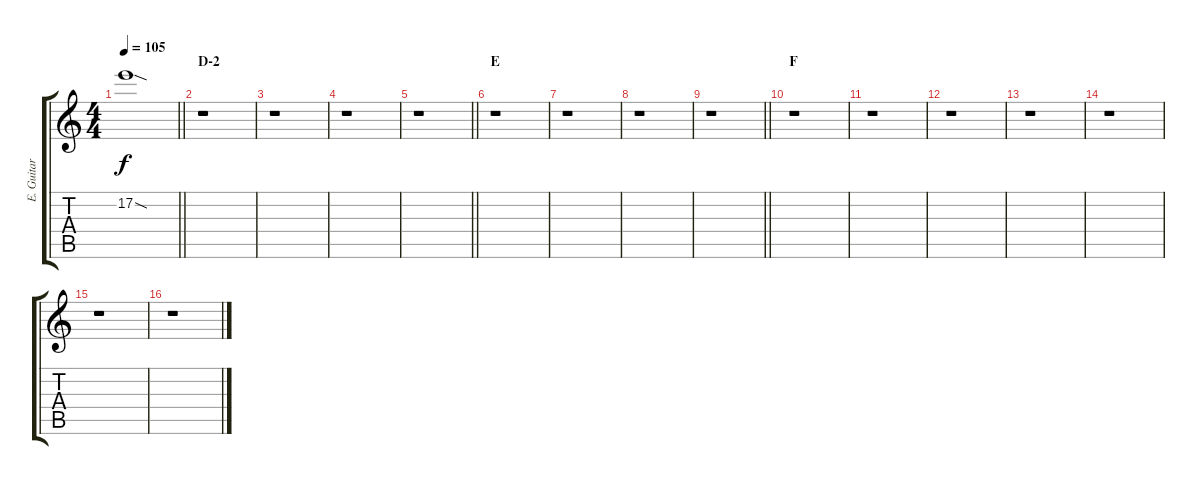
\track ("E. Guitar III" "E. Guitar ") {instrument electricguitarclean}
\staff {score tabs}
\tuning (E4 B3 G3 D3 A2 E2) {hide}
\ts (4 4)
\tempo 105
\clef g2
\barLineRight lightlight
\ks c
17.2{sod t}.1{dy f} |
\section ("" "D-2")
r.1 |
r.1 |
r.1 |
\barLineRight lightlight
r.1 |
\section ("" "E")
r.1 |
r.1 |
r.1 |
\barLineRight lightlight
r.1 |
\section ("" "F")
r.1 |
r.1 |
r.1 |
r.1 |
r.1 |
r.1 |
r.1
